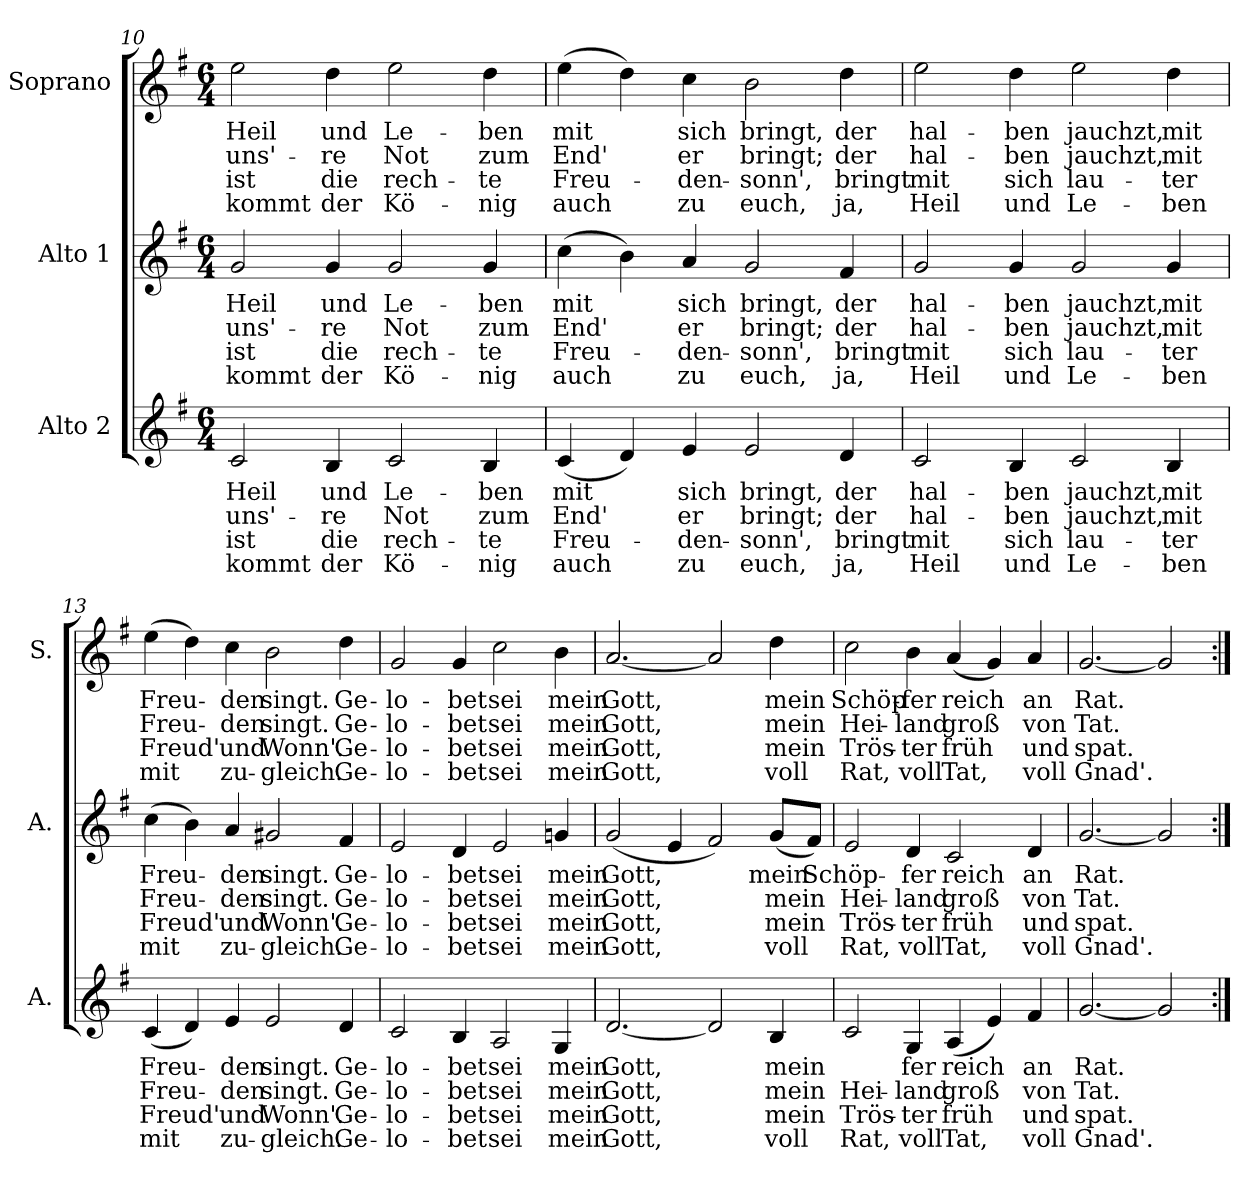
**kern	**text	**text	**text	**text	**kern	**text	**text	**text	**text	**kern	**text	**text	**text	**text
*part3	*part3	*part3	*part3	*part3	*part2	*part2	*part2	*part2	*part2	*part1	*part1	*part1	*part1	*part1
*staff3	*staff3	*staff3	*staff3	*staff3	*staff2	*staff2	*staff2	*staff2	*staff2	*staff1	*staff1	*staff1	*staff1	*staff1
*I"Alto 2	*	*	*	*	*I"Alto 1	*	*	*	*	*I"Soprano	*	*	*	*
*I'A.	*	*	*	*	*I'A.	*	*	*	*	*I'S.	*	*	*	*
*clefG2	*	*	*	*	*clefG2	*	*	*	*	*clefG2	*	*	*	*
*k[f#]	*	*	*	*	*k[f#]	*	*	*	*	*k[f#]	*	*	*	*
*G:	*	*	*	*	*G:	*	*	*	*	*G:	*	*	*	*
*M6/4	*	*	*	*	*M6/4	*	*	*	*	*M6/4	*	*	*	*
=10	=10	=10	=10	=10	=10	=10	=10	=10	=10	=10	=10	=10	=10	=10
!	!LO:LY:a:cj	!LO:LY:a:cj	!LO:LY:a:cj	!LO:LY:a:cj	!	!LO:LY:b:cj	!LO:LY:b:cj	!LO:LY:b:cj	!LO:LY:b:cj	!	!LO:LY:b:cj	!LO:LY:b:cj	!LO:LY:b:cj	!LO:LY:b:cj
2c/	Heil	uns'-	-ist	kommt	2g/	Heil	uns'-	-ist	kommt	2ee\	Heil	uns'-	-ist	kommt
!	!LO:LY:a:cj	!LO:LY:a:cj	!LO:LY:a:cj	!LO:LY:a:cj	!	!LO:LY:b:cj	!LO:LY:b:cj	!LO:LY:b:cj	!LO:LY:b:cj	!	!LO:LY:b:cj	!LO:LY:b:cj	!LO:LY:b:cj	!LO:LY:b:cj
4B/	und	re	die	der	4g/	und	re	die	der	4dd\	und	re	die	der
!	!LO:LY:a:cj	!LO:LY:a:cj	!LO:LY:a:cj	!LO:LY:a:cj	!	!LO:LY:b:cj	!LO:LY:b:cj	!LO:LY:b:cj	!LO:LY:b:cj	!	!LO:LY:b:cj	!LO:LY:b:cj	!LO:LY:b:cj	!LO:LY:b:cj
2c/	Le-	-Not	rech-	-Kö-	2g/	Le-	-Not	rech-	-Kö-	2ee\	Le-	-Not	rech-	-Kö-
!	!LO:LY:a:cj	!LO:LY:a:cj	!LO:LY:a:cj	!LO:LY:a:cj	!	!LO:LY:b:cj	!LO:LY:b:cj	!LO:LY:b:cj	!LO:LY:b:cj	!	!LO:LY:b:cj	!LO:LY:b:cj	!LO:LY:b:cj	!LO:LY:b:cj
4B/	-ben	zum	te	nig	4g/	-ben	zum	te	nig	4dd\	-ben	zum	te	nig
=11	=11	=11	=11	=11	=11	=11	=11	=11	=11	=11	=11	=11	=11	=11
!	!LO:LY:a:cj	!LO:LY:a:cj	!LO:LY:a:cj	!LO:LY:a:cj	!	!LO:LY:b:cj	!LO:LY:b:cj	!LO:LY:b:cj	!LO:LY:b:cj	!	!LO:LY:b:cj	!LO:LY:b:cj	!LO:LY:b:cj	!LO:LY:b:cj
(<4c/	mit	End'	Freu-	-auch	(>4cc\	mit	End'	Freu-	-auch	(>4ee\	mit	End'	Freu-	-auch
!	!LO:LY:a:cj	!LO:LY:a:cj	!LO:LY:a:cj	!LO:LY:a:cj	!	!LO:LY:b:cj	!LO:LY:b:cj	!LO:LY:b:cj	!LO:LY:b:cj	!	!LO:LY:b:cj	!LO:LY:b:cj	!LO:LY:b:cj	!LO:LY:b:cj
4d/)	.	.	.	-	4b\)	.	.	.	-	4dd\)	.	.	.	-
!	!LO:LY:a:cj	!LO:LY:a:cj	!LO:LY:a:cj	!LO:LY:a:cj	!	!LO:LY:b:cj	!LO:LY:b:cj	!LO:LY:b:cj	!LO:LY:b:cj	!	!LO:LY:b:cj	!LO:LY:b:cj	!LO:LY:b:cj	!LO:LY:b:cj
4e/	-sich	er	den-	-zu	4a/	-sich	er	den-	-zu	4cc\	-sich	er	den-	-zu
!	!LO:LY:a:cj	!LO:LY:a:cj	!LO:LY:a:cj	!LO:LY:a:cj	!	!LO:LY:b:cj	!LO:LY:b:cj	!LO:LY:b:cj	!LO:LY:b:cj	!	!LO:LY:b:cj	!LO:LY:b:cj	!LO:LY:b:cj	!LO:LY:b:cj
2e/	bringt,	bringt;	sonn',	euch,	2g/	bringt,	bringt;	sonn',	euch,	2b\	bringt,	bringt;	sonn',	euch,
!	!LO:LY:a:cj	!LO:LY:a:cj	!LO:LY:a:cj	!LO:LY:a:cj	!	!LO:LY:b:cj	!LO:LY:b:cj	!LO:LY:b:cj	!LO:LY:b:cj	!	!LO:LY:b:cj	!LO:LY:b:cj	!LO:LY:b:cj	!LO:LY:b:cj
4d/	der	der	bringt	ja,	4f#/	der	der	bringt	ja,	4dd\	der	der	bringt	ja,
!!LO:LB:g=z
=12	=12	=12	=12	=12	=12	=12	=12	=12	=12	=12	=12	=12	=12	=12
!	!LO:LY:a:cj	!LO:LY:a:cj	!LO:LY:a:cj	!LO:LY:a:cj	!	!LO:LY:b:cj	!LO:LY:b:cj	!LO:LY:b:cj	!LO:LY:b:cj	!	!LO:LY:b:cj	!LO:LY:b:cj	!LO:LY:b:cj	!LO:LY:b:cj
2c/	hal-	-hal-	-mit	Heil	2g/	hal-	-hal-	-mit	Heil	2ee\	hal-	-hal-	-mit	Heil
!	!LO:LY:a:cj	!LO:LY:a:cj	!LO:LY:a:cj	!LO:LY:a:cj	!	!LO:LY:b:cj	!LO:LY:b:cj	!LO:LY:b:cj	!LO:LY:b:cj	!	!LO:LY:b:cj	!LO:LY:b:cj	!LO:LY:b:cj	!LO:LY:b:cj
4B/	ben	ben	sich	und	4g/	ben	ben	sich	und	4dd\	ben	ben	sich	und
!	!LO:LY:a:cj	!LO:LY:a:cj	!LO:LY:a:cj	!LO:LY:a:cj	!	!LO:LY:b:cj	!LO:LY:b:cj	!LO:LY:b:cj	!LO:LY:b:cj	!	!LO:LY:b:cj	!LO:LY:b:cj	!LO:LY:b:cj	!LO:LY:b:cj
2c/	jauchzt,	jauchzt,	lau-	-Le-	2g/	jauchzt,	jauchzt,	lau-	-Le-	2ee\	jauchzt,	jauchzt,	lau-	-Le-
!	!LO:LY:a:cj	!LO:LY:a:cj	!LO:LY:a:cj	!LO:LY:a:cj	!	!LO:LY:b:cj	!LO:LY:b:cj	!LO:LY:b:cj	!LO:LY:b:cj	!	!LO:LY:b:cj	!LO:LY:b:cj	!LO:LY:b:cj	!LO:LY:b:cj
4B/	-mit	mit	ter	ben	4g/	-mit	mit	ter	ben	4dd\	-mit	mit	ter	ben
=13	=13	=13	=13	=13	=13	=13	=13	=13	=13	=13	=13	=13	=13	=13
!	!LO:LY:a:cj	!LO:LY:a:cj	!LO:LY:a:cj	!LO:LY:a:cj	!	!LO:LY:b:cj	!LO:LY:b:cj	!LO:LY:b:cj	!LO:LY:b:cj	!	!LO:LY:b:cj	!LO:LY:b:cj	!LO:LY:b:cj	!LO:LY:b:cj
(<4c/	Freu-	-Freu-	-Freud'	mit	(>4cc\	Freu-	-Freu-	-Freud'	mit	(>4ee\	Freu-	-Freu-	-Freud'	mit
!	!LO:LY:a:cj	!LO:LY:a:cj	!LO:LY:a:cj	!LO:LY:a:cj	!	!LO:LY:b:cj	!LO:LY:b:cj	!LO:LY:b:cj	!LO:LY:b:cj	!	!LO:LY:b:cj	!LO:LY:b:cj	!LO:LY:b:cj	!LO:LY:b:cj
4d/)	.	.	.	.	4b\)	.	.	.	.	4dd\)	.	.	.	.
!	!LO:LY:a:cj	!LO:LY:a:cj	!LO:LY:a:cj	!LO:LY:a:cj	!	!LO:LY:b:cj	!LO:LY:b:cj	!LO:LY:b:cj	!LO:LY:b:cj	!	!LO:LY:b:cj	!LO:LY:b:cj	!LO:LY:b:cj	!LO:LY:b:cj
4e/	den	den	und	zu-	4a/	den	den	und	zu-	4cc\	den	den	und	zu-
!	!LO:LY:a:cj	!LO:LY:a:cj	!LO:LY:a:cj	!LO:LY:a:cj	!	!LO:LY:b:cj	!LO:LY:b:cj	!LO:LY:b:cj	!LO:LY:b:cj	!	!LO:LY:b:cj	!LO:LY:b:cj	!LO:LY:b:cj	!LO:LY:b:cj
2e/	-singt.	singt.	Wonn'.	gleich.	2g#X/	-singt.	singt.	Wonn'.	gleich.	2b\	-singt.	singt.	Wonn'.	gleich.
!	!LO:LY:a:cj	!LO:LY:a:cj	!LO:LY:a:cj	!LO:LY:a:cj	!	!LO:LY:b:cj	!LO:LY:b:cj	!LO:LY:b:cj	!LO:LY:b:cj	!	!LO:LY:b:cj	!LO:LY:b:cj	!LO:LY:b:cj	!LO:LY:b:cj
4d/	Ge-	-Ge-	-Ge-	-Ge-	4f#/	Ge-	-Ge-	-Ge-	-Ge-	4dd\	Ge-	-Ge-	-Ge-	-Ge-
=14	=14	=14	=14	=14	=14	=14	=14	=14	=14	=14	=14	=14	=14	=14
!	!LO:LY:a:cj	!LO:LY:a:cj	!LO:LY:a:cj	!LO:LY:a:cj	!	!LO:LY:b:cj	!LO:LY:b:cj	!LO:LY:b:cj	!LO:LY:b:cj	!	!LO:LY:b:cj	!LO:LY:b:cj	!LO:LY:b:cj	!LO:LY:b:cj
2c/	-lo-	-lo-	-lo-	-lo-	2e/	-lo-	-lo-	-lo-	-lo-	2g/	-lo-	-lo-	-lo-	-lo-
!	!LO:LY:a:cj	!LO:LY:a:cj	!LO:LY:a:cj	!LO:LY:a:cj	!	!LO:LY:b:cj	!LO:LY:b:cj	!LO:LY:b:cj	!LO:LY:b:cj	!	!LO:LY:b:cj	!LO:LY:b:cj	!LO:LY:b:cj	!LO:LY:b:cj
4B/	-bet	bet	bet	bet	4d/	-bet	bet	bet	bet	4g/	-bet	bet	bet	bet
!	!LO:LY:a:cj	!LO:LY:a:cj	!LO:LY:a:cj	!LO:LY:a:cj	!	!LO:LY:b:cj	!LO:LY:b:cj	!LO:LY:b:cj	!LO:LY:b:cj	!	!LO:LY:b:cj	!LO:LY:b:cj	!LO:LY:b:cj	!LO:LY:b:cj
2A/	sei	sei	sei	sei	2e/	sei	sei	sei	sei	2cc\	sei	sei	sei	sei
!	!LO:LY:a:cj	!LO:LY:a:cj	!LO:LY:a:cj	!LO:LY:a:cj	!	!LO:LY:b:cj	!LO:LY:b:cj	!LO:LY:b:cj	!LO:LY:b:cj	!	!LO:LY:b:cj	!LO:LY:b:cj	!LO:LY:b:cj	!LO:LY:b:cj
4G/	mein	mein	mein	mein	4gn/	mein	mein	mein	mein	4b\	mein	mein	mein	mein
=15	=15	=15	=15	=15	=15	=15	=15	=15	=15	=15	=15	=15	=15	=15
!	!LO:LY:a:cj	!LO:LY:a:cj	!LO:LY:a:cj	!LO:LY:a:cj	!	!LO:LY:b:cj	!LO:LY:b:cj	!LO:LY:b:cj	!LO:LY:b:cj	!	!LO:LY:b:cj	!LO:LY:b:cj	!LO:LY:b:cj	!LO:LY:b:cj
[<2.d/	Gott,	Gott,	Gott,	Gott,	(<2g/	Gott,	Gott,	Gott,	Gott,	[<2.a/	Gott,	Gott,	Gott,	Gott,
!	!	!	!	!	!	!LO:LY:b:cj	!LO:LY:b:cj	!LO:LY:b:cj	!LO:LY:b:cj	!	!	!	!	!
.	.	.	.	.	4e/	.	.	.	.	.	.	.	.	.
!	!LO:LY:a:cj	!LO:LY:a:cj	!LO:LY:a:cj	!LO:LY:a:cj	!	!LO:LY:b:cj	!LO:LY:b:cj	!LO:LY:b:cj	!LO:LY:b:cj	!	!LO:LY:b:cj	!LO:LY:b:cj	!LO:LY:b:cj	!LO:LY:b:cj
2d/]	.	.	.	.	2f#/)	.	.	.	.	2a/]	.	.	.	.
!	!LO:LY:a:cj	!LO:LY:a:cj	!LO:LY:a:cj	!LO:LY:a:cj	!	!LO:LY:b:cj	!LO:LY:b:cj	!LO:LY:b:cj	!LO:LY:b:cj	!	!LO:LY:b:cj	!LO:LY:b:cj	!LO:LY:b:cj	!LO:LY:b:cj
4B/	mein	mein	mein	voll	(<8g/L	mein	mein	mein	voll	4dd\	mein	mein	mein	voll
!	!	!	!	!	!	!LO:LY:b:cj	!LO:LY:b:cj	!LO:LY:b:cj	!LO:LY:b:cj	!	!	!	!	!
.	.	.	.	.	8f#/J)	Schöp-	-	.	.	.	.	.	.	.
=16	=16	=16	=16	=16	=16	=16	=16	=16	=16	=16	=16	=16	=16	=16
!	!LO:LY:a:cj	!LO:LY:a:cj	!LO:LY:a:cj	!LO:LY:a:cj	!	!LO:LY:b:cj	!LO:LY:b:cj	!LO:LY:b:cj	!LO:LY:b:cj	!	!LO:LY:b:cj	!LO:LY:b:cj	!LO:LY:b:cj	!LO:LY:b:cj
2c/	.	Hei-	-Trös-	-Rat,	2e/	.	Hei-	-Trös-	-Rat,	2cc\	Schöp-	-Hei-	-Trös-	-Rat,
!	!LO:LY:a:cj	!LO:LY:a:cj	!LO:LY:a:cj	!LO:LY:a:cj	!	!LO:LY:b:cj	!LO:LY:b:cj	!LO:LY:b:cj	!LO:LY:b:cj	!	!LO:LY:b:cj	!LO:LY:b:cj	!LO:LY:b:cj	!LO:LY:b:cj
4G/	fer	land	ter	voll	4d/	fer	land	ter	voll	4b\	fer	land	ter	voll
!	!LO:LY:a:cj	!LO:LY:a:cj	!LO:LY:a:cj	!LO:LY:a:cj	!	!LO:LY:b:cj	!LO:LY:b:cj	!LO:LY:b:cj	!LO:LY:b:cj	!	!LO:LY:b:cj	!LO:LY:b:cj	!LO:LY:b:cj	!LO:LY:b:cj
(<4A/	reich	groß	früh	Tat,	2c/	reich	groß	früh	Tat,	(<4a/	reich	groß	früh	Tat,
!	!LO:LY:a:cj	!LO:LY:a:cj	!LO:LY:a:cj	!LO:LY:a:cj	!	!	!	!	!	!	!LO:LY:b:cj	!LO:LY:b:cj	!LO:LY:b:cj	!LO:LY:b:cj
4e/)	.	.	.	.	.	.	.	.	.	4g/)	.	.	.	.
!	!LO:LY:a:cj	!LO:LY:a:cj	!LO:LY:a:cj	!LO:LY:a:cj	!	!LO:LY:b:cj	!LO:LY:b:cj	!LO:LY:b:cj	!LO:LY:b:cj	!	!LO:LY:b:cj	!LO:LY:b:cj	!LO:LY:b:cj	!LO:LY:b:cj
4f#/	an	von	und	voll	4d/	an	von	und	voll	4a/	an	von	und	voll
=17	=17	=17	=17	=17	=17	=17	=17	=17	=17	=17	=17	=17	=17	=17
!	!LO:LY:a:cj	!LO:LY:a:cj	!LO:LY:a:cj	!LO:LY:a:cj	!	!LO:LY:b:cj	!LO:LY:b:cj	!LO:LY:b:cj	!LO:LY:b:cj	!	!LO:LY:b:cj	!LO:LY:b:cj	!LO:LY:b:cj	!LO:LY:b:cj
[<2.g/	Rat.	Tat.	spat.	Gnad'.	[<2.g/	Rat.	Tat.	spat.	Gnad'.	[<2.g/	Rat.	Tat.	spat.	Gnad'.
!	!LO:LY:a:cj	!LO:LY:a:cj	!LO:LY:a:cj	!LO:LY:a:cj	!	!LO:LY:b:cj	!LO:LY:b:cj	!LO:LY:b:cj	!LO:LY:b:cj	!	!LO:LY:b:cj	!LO:LY:b:cj	!LO:LY:b:cj	!LO:LY:b:cj
2g/]	.	.	.	.	2g/]	.	.	.	.	2g/]	.	.	.	.
=:|!	=:|!	=:|!	=:|!	=:|!	=:|!	=:|!	=:|!	=:|!	=:|!	=:|!	=:|!	=:|!	=:|!	=:|!
*-	*-	*-	*-	*-	*-	*-	*-	*-	*-	*-	*-	*-	*-	*-
